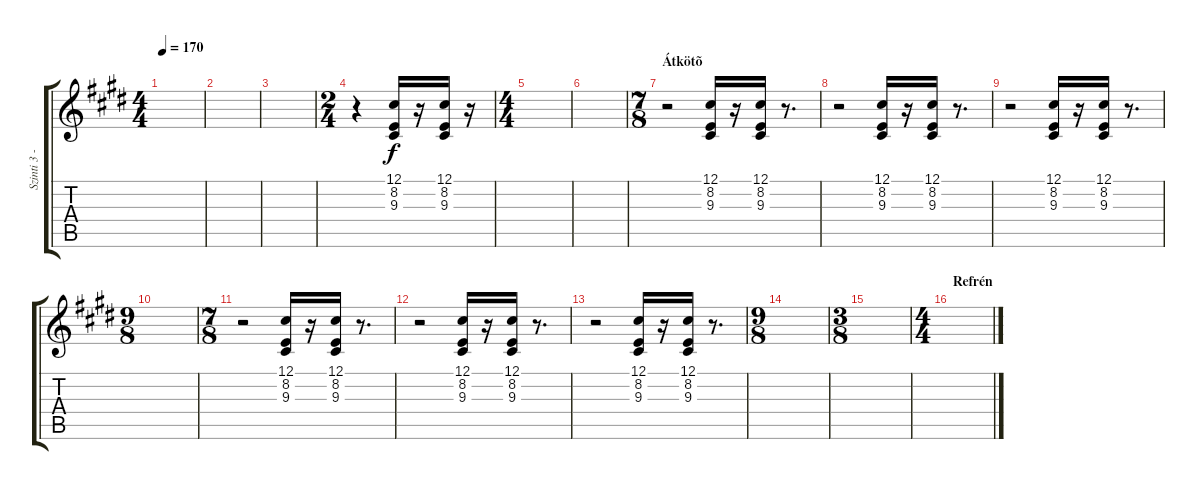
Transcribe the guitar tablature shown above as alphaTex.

\track ("Szinti 3 - French Horn" "Szinti 3 -") {instrument frenchhorn}
\staff {score tabs}
\tuning (Db4 Ab3 E3 B2 Gb2 Db2) {hide}
\ts (4 4)
\tempo 170
\clef g2
\ks c#minor
|
|
|
\ts (2 4)
r.4 (12.1 8.2 9.3).16 r.16 (12.1 8.2 9.3).16 r.16 |
\ts (4 4)
|
|
\ts (7 8)
\section ("" "Átkötõ")
r.2 (12.1 8.2 9.3).16 r.16 (12.1 8.2 9.3).16 r.8{d} |
r.2 (12.1 8.2 9.3).16 r.16 (12.1 8.2 9.3).16 r.8{d} |
r.2 (12.1 8.2 9.3).16 r.16 (12.1 8.2 9.3).16 r.8{d} |
\ts (9 8)
|
\ts (7 8)
r.2 (12.1 8.2 9.3).16 r.16 (12.1 8.2 9.3).16 r.8{d} |
r.2 (12.1 8.2 9.3).16 r.16 (12.1 8.2 9.3).16 r.8{d} |
r.2 (12.1 8.2 9.3).16 r.16 (12.1 8.2 9.3).16 r.8{d} |
\ts (9 8)
|
\ts (3 8)
|
\ts (4 4)
\section ("" "Refrén")
